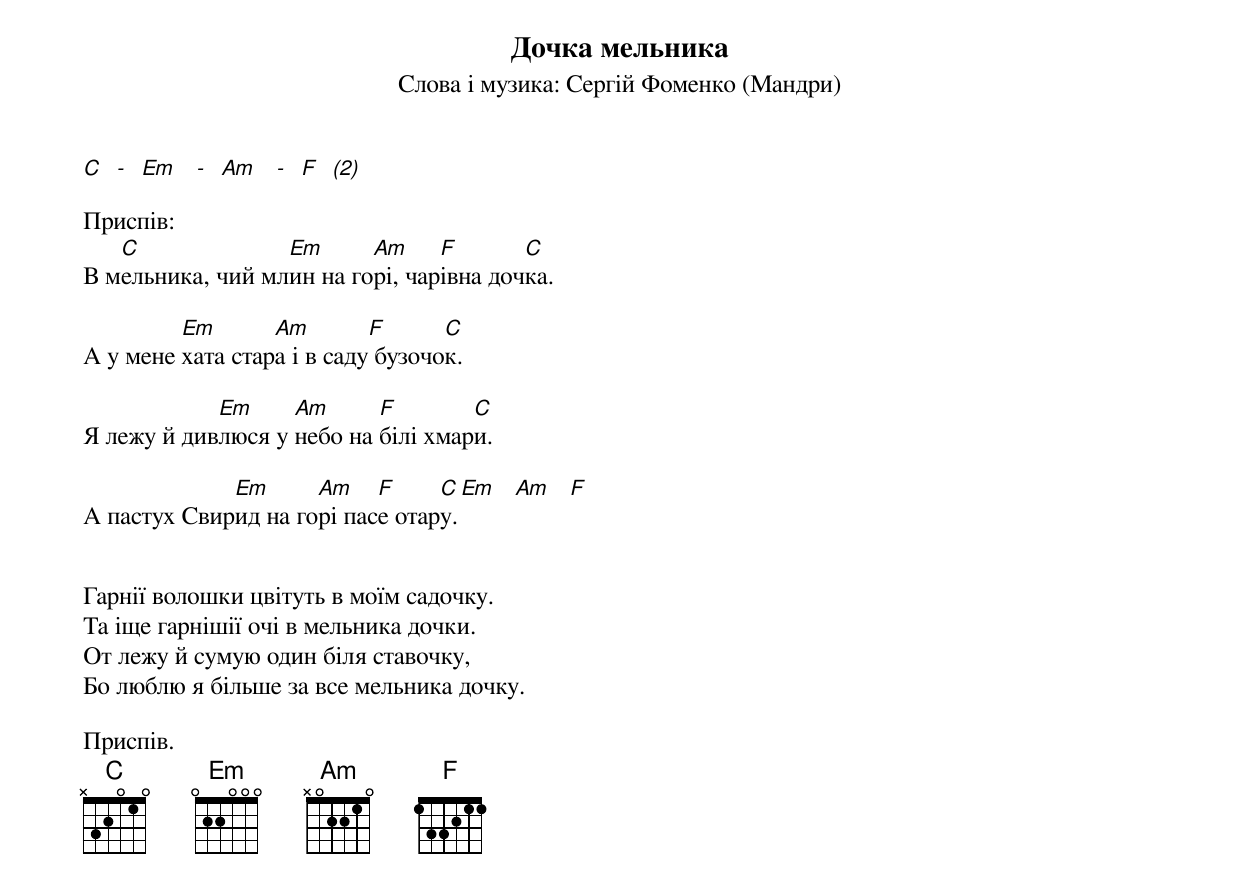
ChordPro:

{title: Дочка мельника}
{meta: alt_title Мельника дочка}
{subtitle: Слова і музика: Сергій Фоменко (Мандри)}


[C]  [-]  [Em]   [-]  [Am]   [-]  [F]  [(2)]

<bold>Приспів:</bold>
В м[C]ельника, чий мл[Em]ин на го[Am]рі, чар[F]івна доч[C]ка.

А у мене [Em]хата стар[Am]а і в саду[F] бузочо[C]к.

Я лежу й див[Em]люся у [Am]небо на [F]білі хмар[C]и.

А пастух Свир[Em]ид на го[Am]рі пас[F]е отар[C]у.[Em]   [Am]   [F]


Гарнії волошки цвітуть в моїм садочку.
Та іще гарнішії очі в мельника дочки.
От лежу й сумую один біля ставочку,
Бо люблю я більше за все мельника дочку.

<bold>Приспів.</bold>
